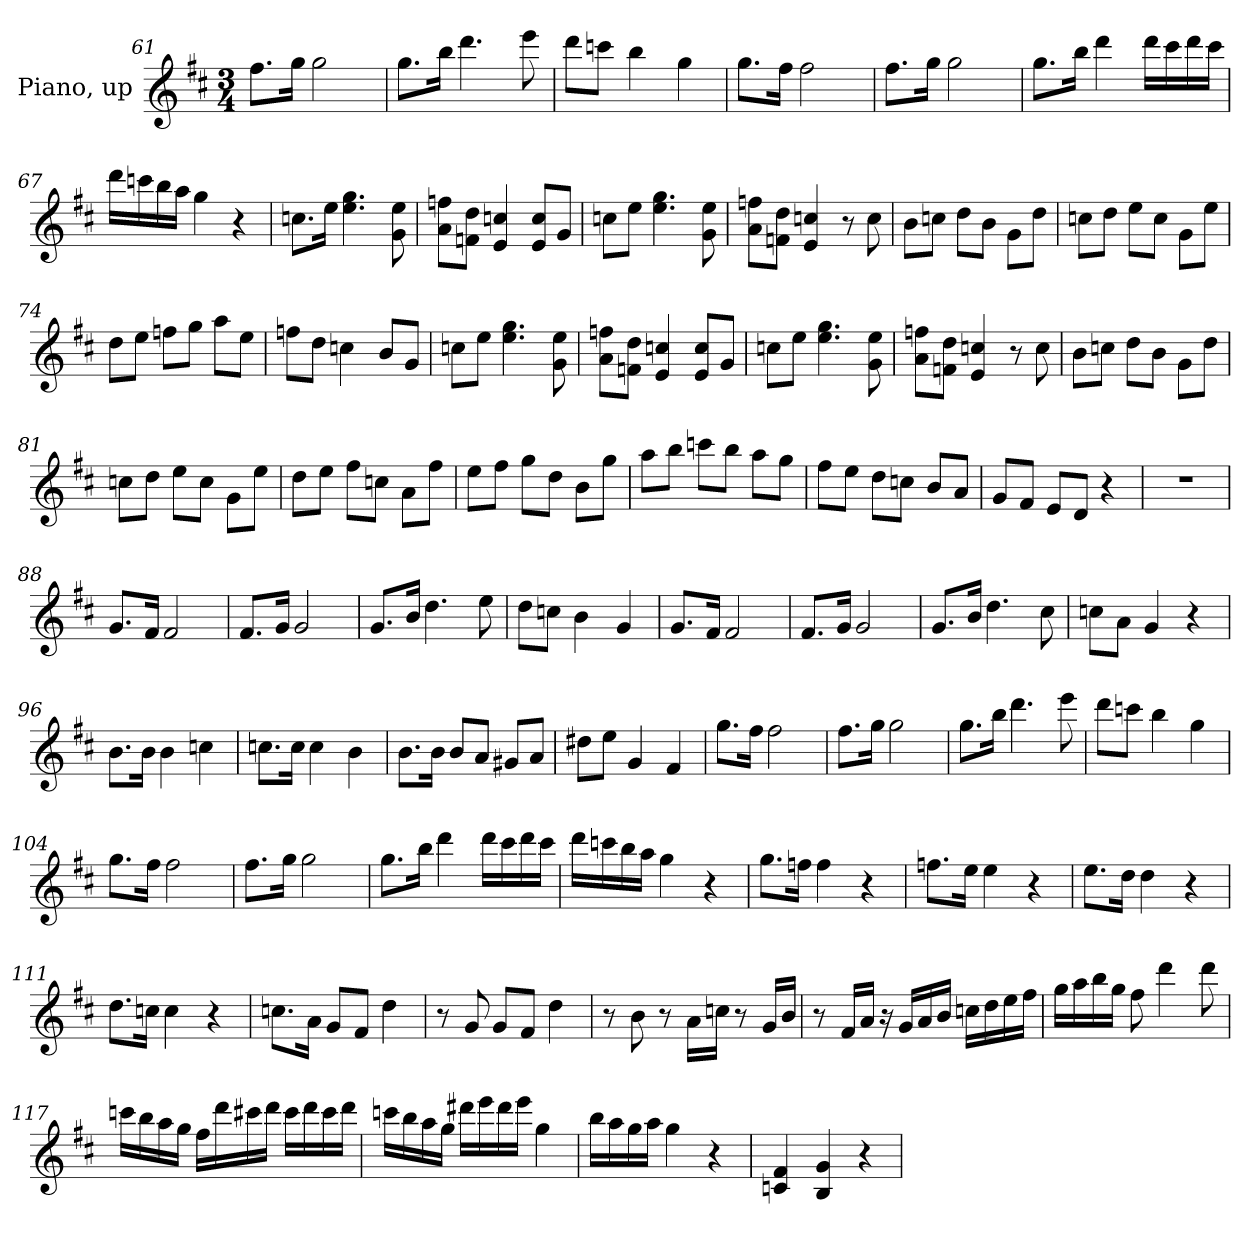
**kern
*part1
*staff1
*I"Piano, up
*I'Pno.
*clefG2
*k[f#c#]
*M3/4
=61
8.ff#\L
16gg\Jk
2gg\
=62
8.gg\L
16bb\Jk
4.ddd\
8eee\
=63
8ddd\L
8cccn\J
4bb\
4gg\
=64
8.gg\L
16ff#\Jk
2ff#\
=65
8.ff#\L
16gg\Jk
2gg\
!!LO:LB:g=z
=66
8.gg\L
16bb\Jk
4ddd\
16ddd\LL
16ccc#\
16ddd\
16ccc#\JJ
=67
16ddd\LL
16cccn\
16bb\
16aa\JJ
4gg\
4r
=68
8.ccn\L
16ee\Jk
4.ee\ 4.gg\
8g\ 8ee\
=69
8a\ 8ffn\L
8fn\ 8dd\J
4e/ 4ccn/
8e/ 8cc/L
8g/J
=70
8ccn\L
8ee\J
4.ee\ 4.gg\
8g\ 8ee\
=71
8a\ 8ffn\L
8fn\ 8dd\J
4e/ 4ccn/
8r
8cc\
!!LO:PB:g=z
=72
8b\L
8ccn\J
8dd\L
8b\J
8g\L
8dd\J
=73
8ccn\L
8dd\J
8ee\L
8cc\J
8g\L
8ee\J
=74
8dd\L
8ee\J
8ffn\L
8gg\J
8aa\L
8ee\J
=75
8ffn\L
8dd\J
4ccn\
8b/L
8g/J
=76
8ccn\L
8ee\J
4.ee\ 4.gg\
8g\ 8ee\
=77
8a\ 8ffn\L
8fn\ 8dd\J
4e/ 4ccn/
8e/ 8cc/L
8g/J
=78
8ccn\L
8ee\J
4.ee\ 4.gg\
8g\ 8ee\
!!LO:LB:g=z
=79
8a\ 8ffn\L
8fn\ 8dd\J
4e/ 4ccn/
8r
8cc\
=80
8b\L
8ccn\J
8dd\L
8b\J
8g\L
8dd\J
=81
8ccn\L
8dd\J
8ee\L
8cc\J
8g\L
8ee\J
=82
8dd\L
8ee\J
8ff#\L
8ccn\J
8a\L
8ff#\J
=83
8ee\L
8ff#\J
8gg\L
8dd\J
8b\L
8gg\J
=84
8aa\L
8bb\J
8cccn\L
8bb\J
8aa\L
8gg\J
!!LO:LB:g=z
=85
8ff#\L
8ee\J
8dd\L
8ccn\J
8b/L
8a/J
=86
8g/L
8f#/J
8e/L
8d/J
4r
=87
2.r
=88
8.g/L
16f#/Jk
2f#/
=89
8.f#/L
16g/Jk
2g/
=90
8.g/L
16b/Jk
4.dd\
8ee\
=91
8dd\L
8ccn\J
4b\
4g/
=92
8.g/L
16f#/Jk
2f#/
=93
8.f#/L
16g/Jk
2g/
!!LO:LB:g=z
=94
8.g/L
16b/Jk
4.dd\
8cc#\
=95
8ccn\L
8a\J
4g/
4r
=96
8.b\L
16b\Jk
4b\
4ccn\
=97
8.ccn\L
16cc\Jk
4cc\
4b\
=98
8.b\L
16b\Jk
8b/L
8a/J
8g#X/L
8a/J
=99
8dd#X\L
8ee\J
4g/
4f#/
=100
8.gg\L
16ff#\Jk
2ff#\
=101
8.ff#\L
16gg\Jk
2gg\
!!LO:LB:g=z
=102
8.gg\L
16bb\Jk
4.ddd\
8eee\
=103
8ddd\L
8cccn\J
4bb\
4gg\
=104
8.gg\L
16ff#\Jk
2ff#\
=105
8.ff#\L
16gg\Jk
2gg\
=106
8.gg\L
16bb\Jk
4ddd\
16ddd\LL
16ccc#\
16ddd\
16ccc#\JJ
=107
16ddd\LL
16cccn\
16bb\
16aa\JJ
4gg\
4r
!!LO:LB:g=z
=108
8.gg\L
16ffn\Jk
4ff\
4r
=109
8.ffn\L
16ee\Jk
4ee\
4r
=110
8.ee\L
16dd\Jk
4dd\
4r
=111
8.dd\L
16ccn\Jk
4cc\
4r
=112
8.ccn\L
16a\Jk
8g/L
8f#/J
4dd\
=113
8r
8g/
8g/L
8f#/J
4dd\
=114
8r
8b\
8r
16a\LL
16ccn\JJ
8r
16g/LL
16b/JJ
!!LO:LB:g=z
=115
8r
16f#/LL
16a/JJ
16r
16g/LL
16a/
16b/JJ
16ccn\LL
16dd\
16ee\
16ff#\JJ
=116
16gg\LL
16aa\
16bb\
16gg\JJ
8ff#\
4ddd\
8ddd\
=117
16cccn\LL
16bb\
16aa\
16gg\JJ
16ff#\LL
16ddd\
16ccc#X\
16ddd\JJ
16ccc#\LL
16ddd\
16ccc#\
16ddd\JJ
!!LO:LB:g=z
=118
16cccn\LL
16bb\
16aa\
16gg\JJ
16ddd#X\LL
16eee\
16ddd#\
16eee\JJ
4gg\
=119
16bb\LL
16aa\
16gg\
16aa\JJ
4gg\
4r
=120
4cn/ 4f#/
4B/ 4g/
4r
=
*-
